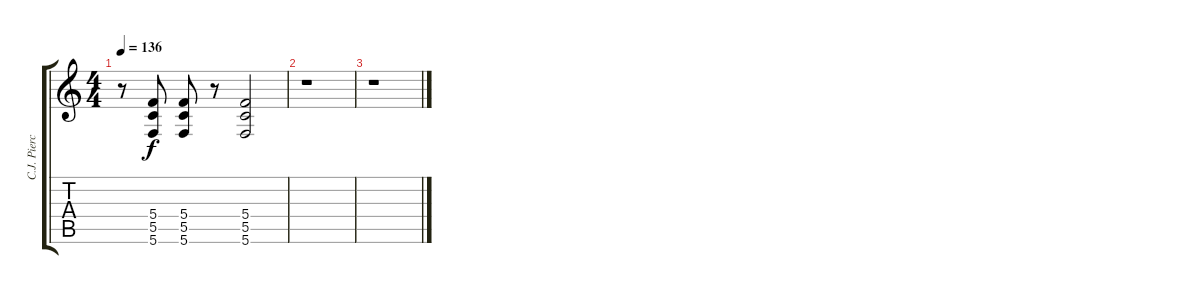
\track ("C.J. Pierce 2" "C.J. Pierc") {instrument distortionguitar}
\staff {score tabs}
\tuning (D4 A3 F3 C3 G2 C2) {hide}
\ts (4 4)
\tempo 136
\clef g2
\ks c
r.8{dy f} (5.4 5.5 5.6).8 (5.4 5.5 5.6).8 r.8 (5.4 5.5 5.6).2 |
r.1 |
r.1
